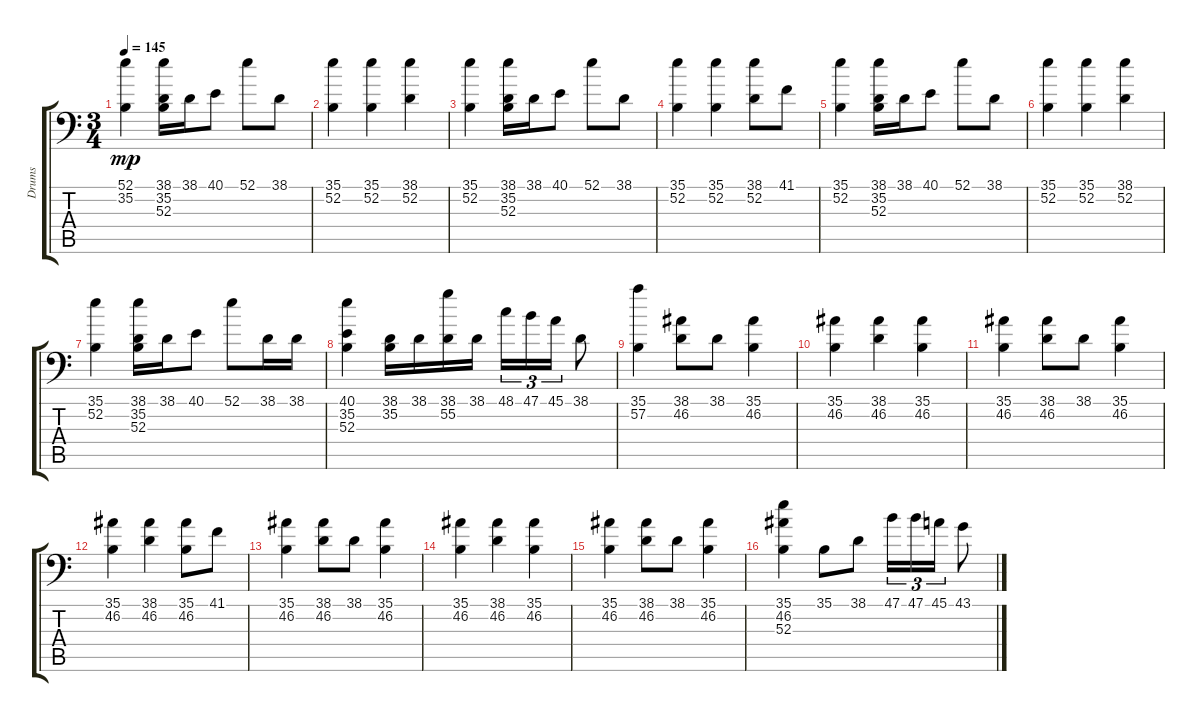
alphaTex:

\track ("Drums" "Drums") {instrument acousticgrandpiano}
\staff {score tabs}
\tuning (C-1 C-1 C-1 C-1 C-1 C-1) {hide}
\ts (3 4)
\tempo 145
\clef f4
\ks c
(52.1 35.2).4{dy mp} (38.1 35.2 52.3).16 38.1.16 40.1.8 52.1.8 38.1.8 |
(35.1 52.2).4 (35.1 52.2).4 (38.1 52.2).4 |
(35.1 52.2).4 (38.1 35.2 52.3).16 38.1.16 40.1.8 52.1.8 38.1.8 |
(35.1 52.2).4 (35.1 52.2).4 (38.1 52.2).8 41.1.8 |
(35.1 52.2).4 (38.1 35.2 52.3).16 38.1.16 40.1.8 52.1.8 38.1.8 |
(35.1 52.2).4 (35.1 52.2).4 (38.1 52.2).4 |
(35.1 52.2).4 (38.1 35.2 52.3).16 38.1.16 40.1.8 52.1.8 38.1.16 38.1.16 |
(40.1 35.2 52.3).4 (38.1 35.2).16 38.1.16 (38.1 55.2).16 38.1.16 48.1.16{tu (3 2)} 47.1.16{tu (3 2)} 45.1.16{tu (3 2)} 38.1.8 |
(35.1 57.2).4 (38.1 46.2).8 38.1.8 (35.1 46.2).4 |
(35.1 46.2).4 (38.1 46.2).4 (35.1 46.2).4 |
(35.1 46.2).4 (38.1 46.2).8 38.1.8 (35.1 46.2).4 |
(35.1 46.2).4 (38.1 46.2).4 (35.1 46.2).8 41.1.8 |
(35.1 46.2).4 (38.1 46.2).8 38.1.8 (35.1 46.2).4 |
(35.1 46.2).4 (38.1 46.2).4 (35.1 46.2).4 |
(35.1 46.2).4 (38.1 46.2).8 38.1.8 (35.1 46.2).4 |
(35.1 46.2 52.3).4 35.1.8 38.1.8 47.1.16{tu (3 2)} 47.1.16{tu (3 2)} 45.1.16{tu (3 2)} 43.1.8
